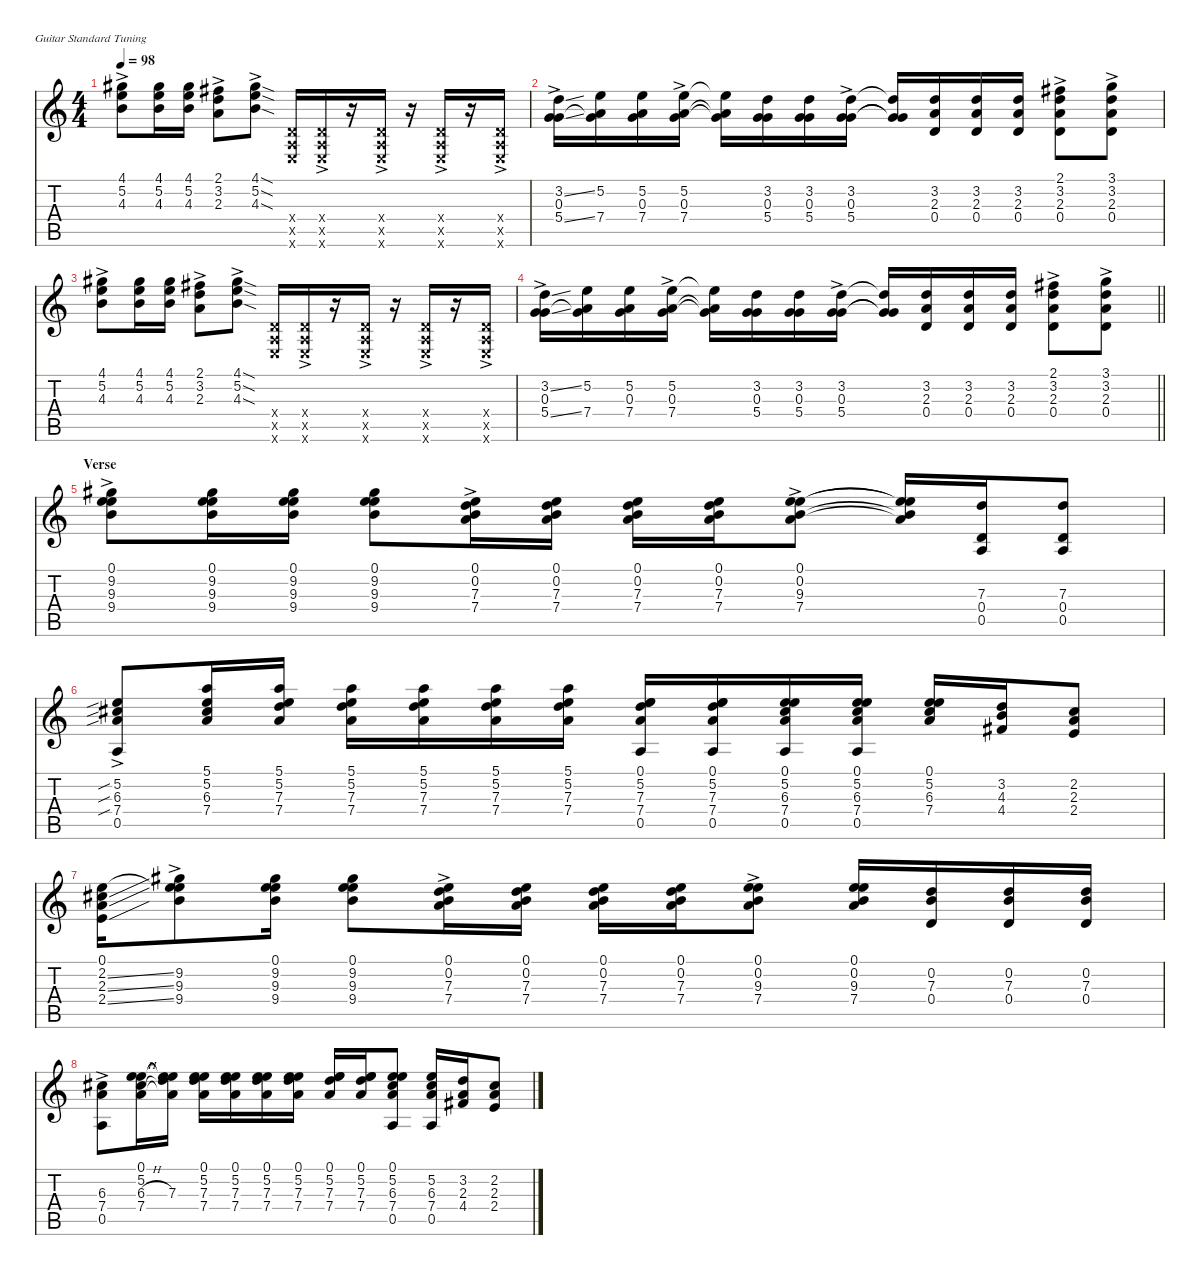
\defaultSystemsLayout 4
\hideDynamics
\bracketExtendMode nobrackets
\singleTrackTrackNamePolicy hidden
\multiTrackTrackNamePolicy hidden
\firstSystemTrackNameMode fullname
\firstSystemTrackNameOrientation horizontal
\otherSystemsTrackNameOrientation horizontal
\track ("Acoustic Guitar 1" "n.guit.") {mute instrument acousticguitarnylon}
\staff {score tabs}
\tuning (E4 B3 G3 D3 A2 E2)
\ts (4 4)
\tempo 98
\clef g2
\ks c
(4.1{ac acc #} 5.2{ac} 4.3{ac}).8{dy f beam Down} (4.1{acc #} 5.2 4.3).16{beam Down} (4.1{acc #} 5.2 4.3).16{beam Down} (2.1{ac acc #} 3.2{ac} 2.3{ac}).8{beam Down} (4.1{sod ac acc #} 5.2{sod ac} 4.3{sod ac}).8{beam Down} (0.4{x} 0.5{x} 0.6{x}).16{beam Up} (0.4{ac x} 0.5{ac x} 0.6{ac x}).16{beam Up} r.16{beam Up} (0.4{ac x} 0.5{ac x} 0.6{ac x}).16{beam Up} r.16{beam Up} (0.4{ac x} 0.5{ac x} 0.6{ac x}).16{beam Up} r.16{beam Up} (0.4{ac x} 0.5{ac x} 0.6{ac x}).16{beam Up} |
(3.2{ss ac} 0.3{ac} 5.4{ss ac}).16{beam Down} (5.2 0.3{t} 7.4).16{beam Down} (5.2 0.3 7.4).16{beam Down} (5.2{ac} 0.3{ac} 7.4{ac}).16{beam Down} (5.2{t} 0.3{t} 7.4{t}).16{beam Down} (3.2 0.3 5.4).16{beam Down} (3.2 0.3 5.4).16{beam Down} (3.2{ac} 0.3{ac} 5.4{ac}).16{beam Down} (3.2{t} 0.3{t} 5.4{t}).16{beam Up} (3.2 2.3 0.4).16{beam Up} (3.2 2.3 0.4).16{beam Up} (3.2 2.3 0.4).16{beam Up} (2.1{ac acc #} 3.2{ac} 2.3{ac} 0.4{ac}).8{beam Down} (3.1{ac} 3.2{ac} 2.3{ac} 0.4{ac}).8{beam Down} |
(4.1{ac acc #} 5.2{ac} 4.3{ac}).8{beam Down} (4.1{acc #} 5.2 4.3).16{beam Down} (4.1{acc #} 5.2 4.3).16{beam Down} (2.1{ac acc #} 3.2{ac} 2.3{ac}).8{beam Down} (4.1{sod ac acc #} 5.2{sod ac} 4.3{sod ac}).8{beam Down} (0.4{x} 0.5{x} 0.6{x}).16{beam Up} (0.4{ac x} 0.5{ac x} 0.6{ac x}).16{beam Up} r.16{beam Up} (0.4{ac x} 0.5{ac x} 0.6{ac x}).16{beam Up} r.16{beam Up} (0.4{ac x} 0.5{ac x} 0.6{ac x}).16{beam Up} r.16{beam Up} (0.4{ac x} 0.5{ac x} 0.6{ac x}).16{beam Up} |
\barLineRight lightlight
(3.2{ss ac} 0.3{ac} 5.4{ss ac}).16{beam Down} (5.2 0.3{t} 7.4).16{beam Down} (5.2 0.3 7.4).16{beam Down} (5.2{ac} 0.3{ac} 7.4{ac}).16{beam Down} (5.2{t} 0.3{t} 7.4{t}).16{beam Down} (3.2 0.3 5.4).16{beam Down} (3.2 0.3 5.4).16{beam Down} (3.2{ac} 0.3{ac} 5.4{ac}).16{beam Down} (3.2{t} 0.3{t} 5.4{t}).16{beam Up} (3.2 2.3 0.4).16{beam Up} (3.2 2.3 0.4).16{beam Up} (3.2 2.3 0.4).16{beam Up} (2.1{ac acc #} 3.2{ac} 2.3{ac} 0.4{ac}).8{beam Down} (3.1{ac} 3.2{ac} 2.3{ac} 0.4{ac}).8{beam Down} |
\section ("" "Verse")
(0.1{ac} 9.2{ac acc #} 9.3{ac} 9.4{ac}).8{beam Down} (0.1 9.2{acc #} 9.3 9.4).16{beam Down} (0.1 9.2{acc #} 9.3 9.4).16{beam Down} (0.1 9.2{acc #} 9.3 9.4).8{beam Down} (0.1{ac} 0.2{ac} 7.3{ac} 7.4{ac}).16{beam Down} (0.1 0.2 7.3 7.4).16{beam Down} (0.1 0.2 7.3 7.4).16{beam Down} (0.1 0.2 7.3 7.4).16{beam Down} (0.1{ac} 0.2{ac} 9.3{ac} 7.4{ac}).8{beam Down} (0.1{t} 0.2{t} 9.3{t} 7.4{t}).16{beam Up} (7.3 0.4 0.5).16{beam Up} (7.3 0.4 0.5).8{beam Up} |
(5.2{sib ac} 6.3{sib ac acc #} 7.4{sib ac} 0.5{ac}).8{beam Up} (5.1 5.2 6.3{acc #} 7.4).16{beam Up} (5.1 5.2 7.3 7.4).16{beam Up} (5.1 5.2 7.3 7.4).16{beam Down} (5.1 5.2 7.3 7.4).16{beam Down} (5.1 5.2 7.3 7.4).16{beam Down} (5.1 5.2 7.3 7.4).16{beam Down} (0.1 5.2 7.3 7.4 0.5).16{beam Up} (0.1 5.2 7.3 7.4 0.5).16{beam Up} (0.1 5.2 6.3{acc #} 7.4 0.5).16{beam Up} (0.1 5.2 6.3{acc #} 7.4 0.5).16{beam Up} (0.1 5.2 6.3{acc #} 7.4).16{beam Up} (3.2 4.3 4.4{acc #}).16{beam Up} (2.2{acc #} 2.3 2.4).8{beam Up} |
(0.1 2.2{ss acc #} 2.3{ss} 2.4{ss}).16{beam Down} (0.1{t} 9.2{ac acc #} 9.3{ac} 9.4{ac}).8{beam Down} (0.1 9.2{acc #} 9.3 9.4).16{beam Down} (0.1 9.2{acc #} 9.3 9.4).8{beam Down} (0.1{ac} 0.2{ac} 7.3{ac} 7.4{ac}).16{beam Down} (0.1 0.2 7.3 7.4).16{beam Down} (0.1 0.2 7.3 7.4).16{beam Down} (0.1 0.2 7.3 7.4).16{beam Down} (0.1{ac} 0.2{ac} 9.3{ac} 7.4{ac}).8{beam Down} (0.1 0.2 9.3 7.4).16{beam Up} (0.2 7.3 0.4).16{beam Up} (0.2 7.3 0.4).16{beam Up} (0.2 7.3 0.4).16{beam Up} |
(6.3{ac acc #} 7.4{ac} 0.5{ac}).8{beam Down} (0.1 5.2 6.3{h acc #} 7.4).16{beam Down} (0.1{t} 5.2{t} 7.3 7.4{t}).16{beam Down} (0.1 5.2 7.3 7.4).16{beam Down} (0.1 5.2 7.3 7.4).16{beam Down} (0.1 5.2 7.3 7.4).16{beam Down} (0.1 5.2 7.3 7.4).16{beam Down} (0.1 5.2 7.3 7.4).16{beam Up} (0.1 5.2 7.3 7.4).16{beam Up} (0.1 5.2 6.3{acc #} 7.4 0.5).8{beam Up} (5.2 6.3{acc #} 7.4 0.5).16{beam Up} (3.2 2.3 4.4{acc #}).16{beam Up} (2.2{acc #} 2.3 2.4).8{beam Up}
